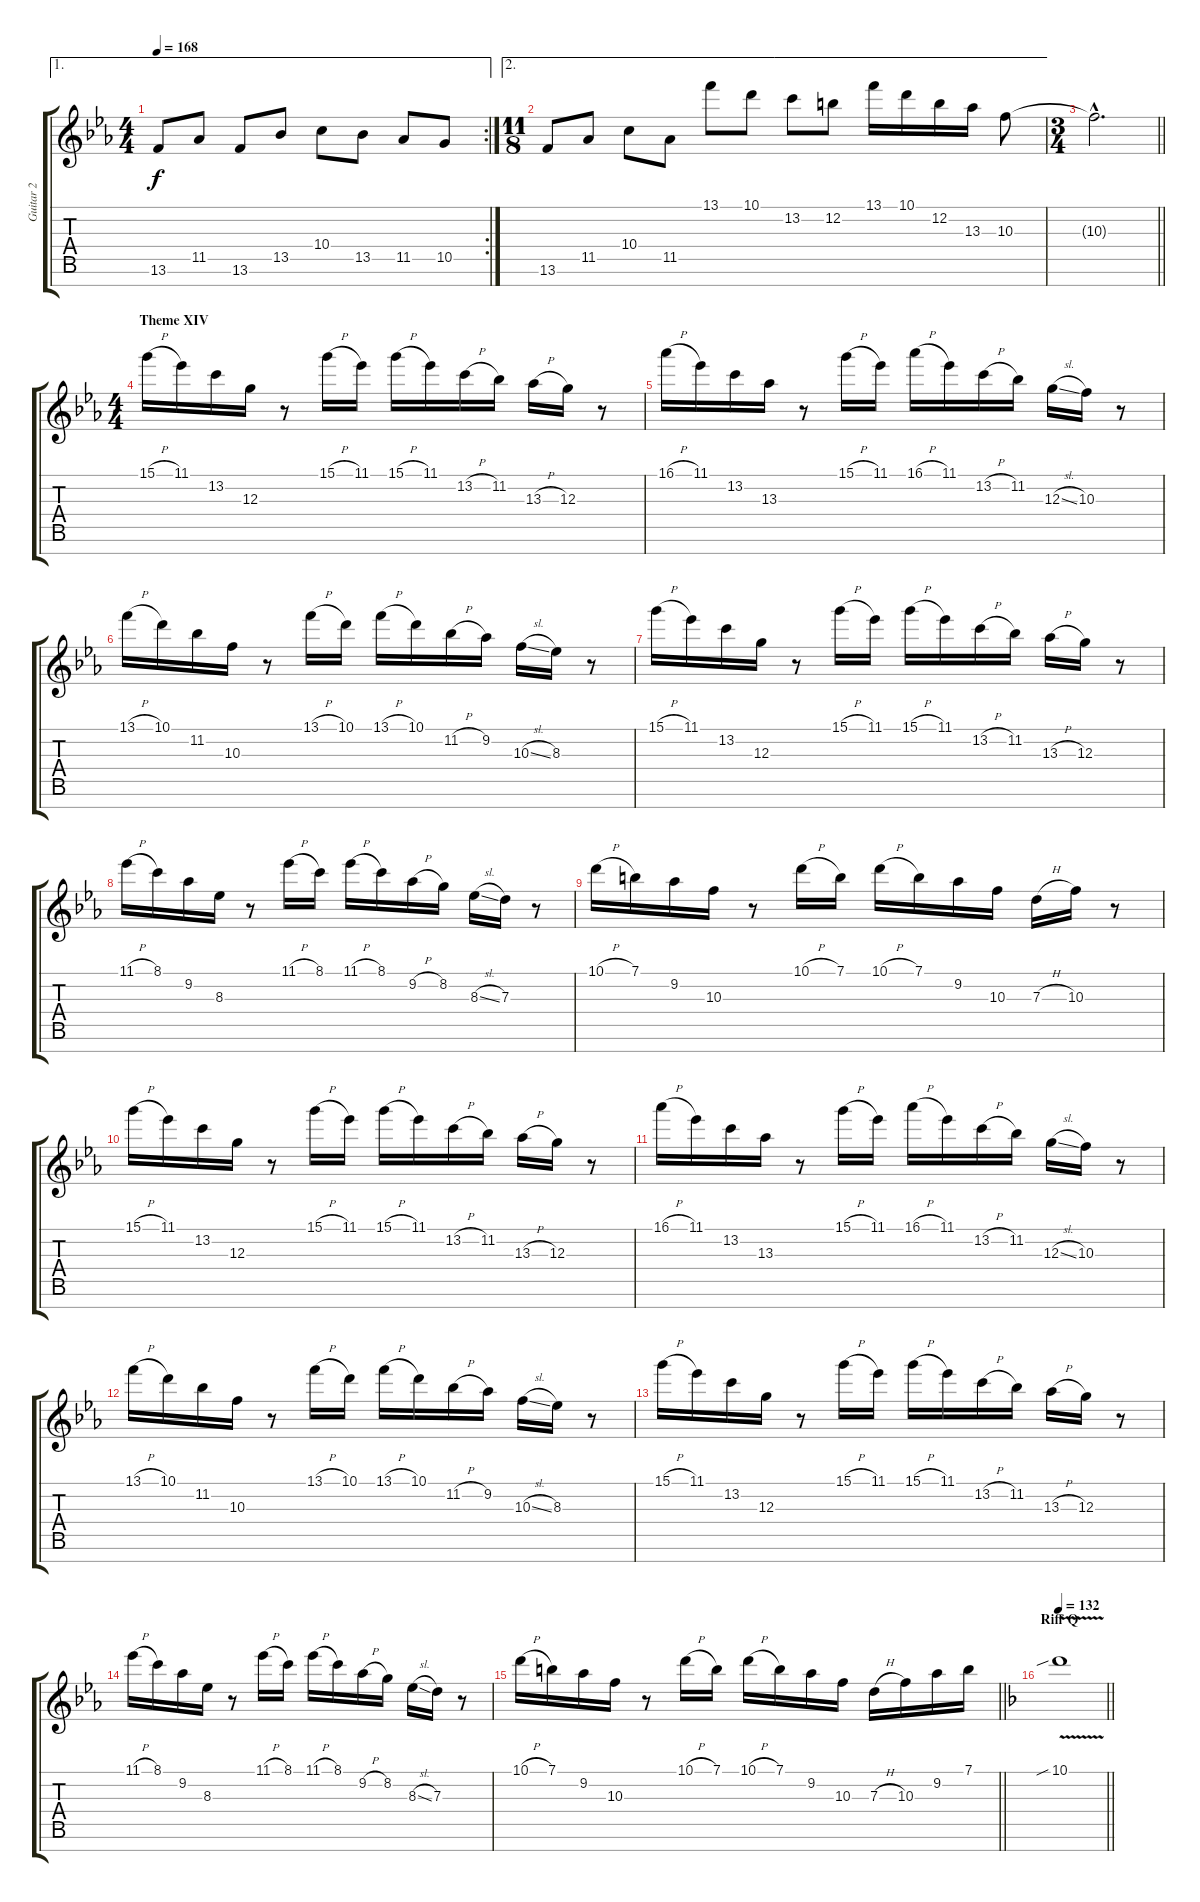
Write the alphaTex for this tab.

\track ("Guitar 2" "Guitar 2") {instrument overdrivenguitar}
\staff {score tabs}
\tuning (E4 B3 G3 D3 A2 E2 B1) {hide}
\ae 1
\rc 2
\ts (4 4)
\tempo 168
\clef g2
\ks cminor
13.6.8{dy f} 11.5.8 13.6.8 13.5.8 10.4.8 13.5.8 11.5.8 10.5.8 |
\ae 2
\ts (11 8)
13.6.8 11.5.8 10.4.8 11.5.8 13.1.8 10.1.8 13.2.8 12.2.8 13.1.16 10.1.16 12.2.16 13.3.16 10.3.8 |
\ts (3 4)
\barLineRight lightlight
10.3{hac t}.2{d} |
\ts (4 4)
\section ("" "Theme XIV")
15.1{h}.16 11.1.16 13.2.16 12.3.16 r.8 15.1{h}.16 11.1.16 15.1{h}.16 11.1.16 13.2{h}.16 11.2.16 13.3{h}.16 12.3.16 r.8 |
16.1{h}.16 11.1.16 13.2.16 13.3.16 r.8 15.1{h}.16 11.1.16 16.1{h}.16 11.1.16 13.2{h}.16 11.2.16 12.3{sl}.16 10.3.16 r.8 |
13.1{h}.16 10.1.16 11.2.16 10.3.16 r.8 13.1{h}.16 10.1.16 13.1{h}.16 10.1.16 11.2{h}.16 9.2.16 10.3{sl}.16 8.3.16 r.8 |
15.1{h}.16 11.1.16 13.2.16 12.3.16 r.8 15.1{h}.16 11.1.16 15.1{h}.16 11.1.16 13.2{h}.16 11.2.16 13.3{h}.16 12.3.16 r.8 |
11.1{h}.16 8.1.16 9.2.16 8.3.16 r.8 11.1{h}.16 8.1.16 11.1{h}.16 8.1.16 9.2{h}.16 8.2.16 8.3{sl}.16 7.3.16 r.8 |
10.1{h}.16 7.1.16 9.2.16 10.3.16 r.8 10.1{h}.16 7.1.16 10.1{h}.16 7.1.16 9.2.16 10.3.16 7.3{h}.16 10.3.16 r.8 |
15.1{h}.16 11.1.16 13.2.16 12.3.16 r.8 15.1{h}.16 11.1.16 15.1{h}.16 11.1.16 13.2{h}.16 11.2.16 13.3{h}.16 12.3.16 r.8 |
16.1{h}.16 11.1.16 13.2.16 13.3.16 r.8 15.1{h}.16 11.1.16 16.1{h}.16 11.1.16 13.2{h}.16 11.2.16 12.3{sl}.16 10.3.16 r.8 |
13.1{h}.16 10.1.16 11.2.16 10.3.16 r.8 13.1{h}.16 10.1.16 13.1{h}.16 10.1.16 11.2{h}.16 9.2.16 10.3{sl}.16 8.3.16 r.8 |
15.1{h}.16 11.1.16 13.2.16 12.3.16 r.8 15.1{h}.16 11.1.16 15.1{h}.16 11.1.16 13.2{h}.16 11.2.16 13.3{h}.16 12.3.16 r.8 |
11.1{h}.16 8.1.16 9.2.16 8.3.16 r.8 11.1{h}.16 8.1.16 11.1{h}.16 8.1.16 9.2{h}.16 8.2.16 8.3{sl}.16 7.3.16 r.8 |
\barLineRight lightlight
10.1{h}.16 7.1.16 9.2.16 10.3.16 r.8 10.1{h}.16 7.1.16 10.1{h}.16 7.1.16 9.2.16 10.3.16 7.3{h}.16 10.3.16 9.2.16 7.1.16 |
\section ("" "Riff Q")
\tempo 132
\barLineRight lightlight
\ks dminor
10.1{v sib}.1
